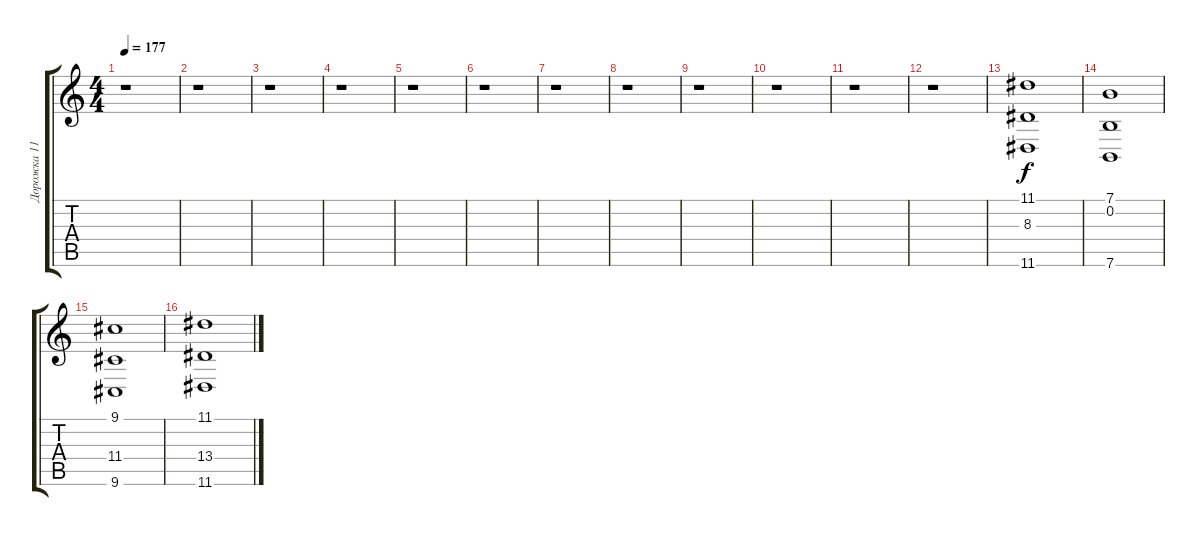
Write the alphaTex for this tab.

\track ("Дорожка 11" "Дорожка 11") {instrument stringensemble1}
\staff {score tabs}
\tuning (E4 B3 G3 D3 A2 E2) {hide}
\ts (4 4)
\tempo 177
\clef g2
\ks c
r.1{dy f} |
r.1 |
r.1 |
r.1 |
r.1 |
r.1 |
r.1 |
r.1 |
r.1 |
r.1 |
r.1 |
r.1 |
(11.1 8.3 11.6).1 |
(7.1 0.2 7.6).1 |
(9.1 11.4 9.6).1 |
(11.1 13.4 11.6).1
